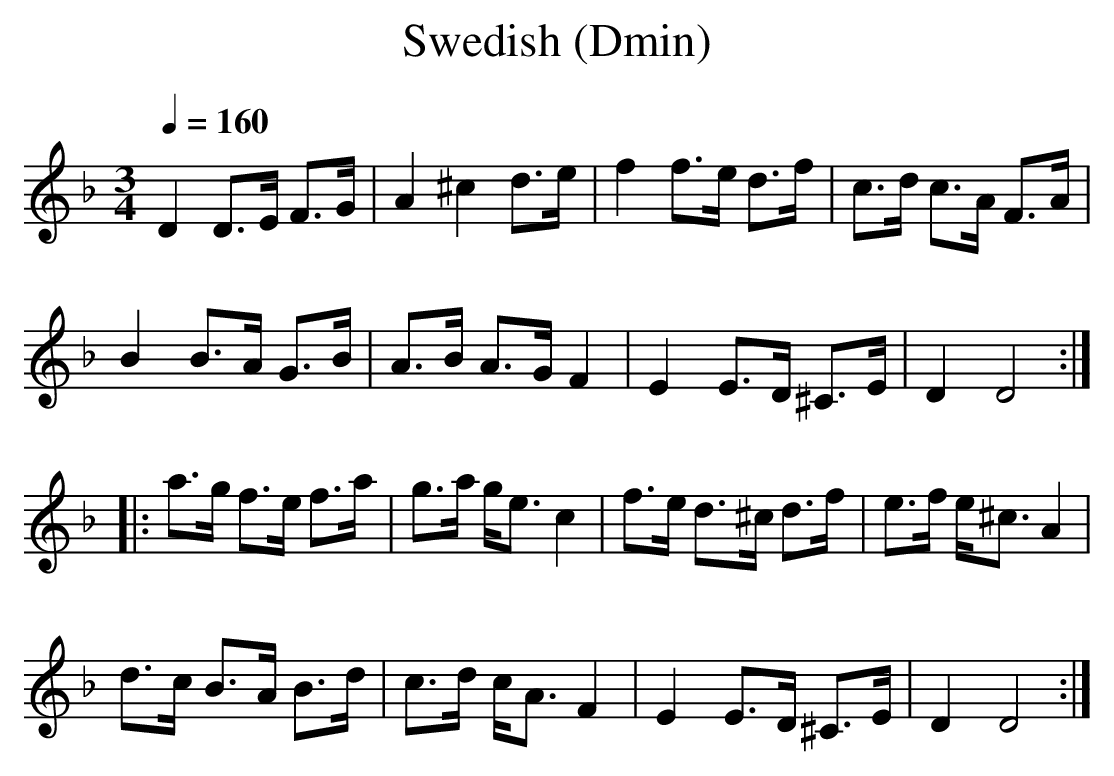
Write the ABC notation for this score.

X:1
T:Swedish (Dmin)
Q:1/4=160
M:3/4
L:1/8
K:Dmin
D2 D>E F>G|A2^c2 d>e|f2 f>e d>f|c>d c>A F>A|
B2 B>A G>B|A>B A>G F2|E2 E>D ^C>E|D2 D4:|
|:a>g f>e f>a|g>a g<e c2|f>e d>^c d>f|e>f e<^c A2|
d>c B>A B>d|c>d c<A F2|E2 E>D ^C>E|D2 D4:|
